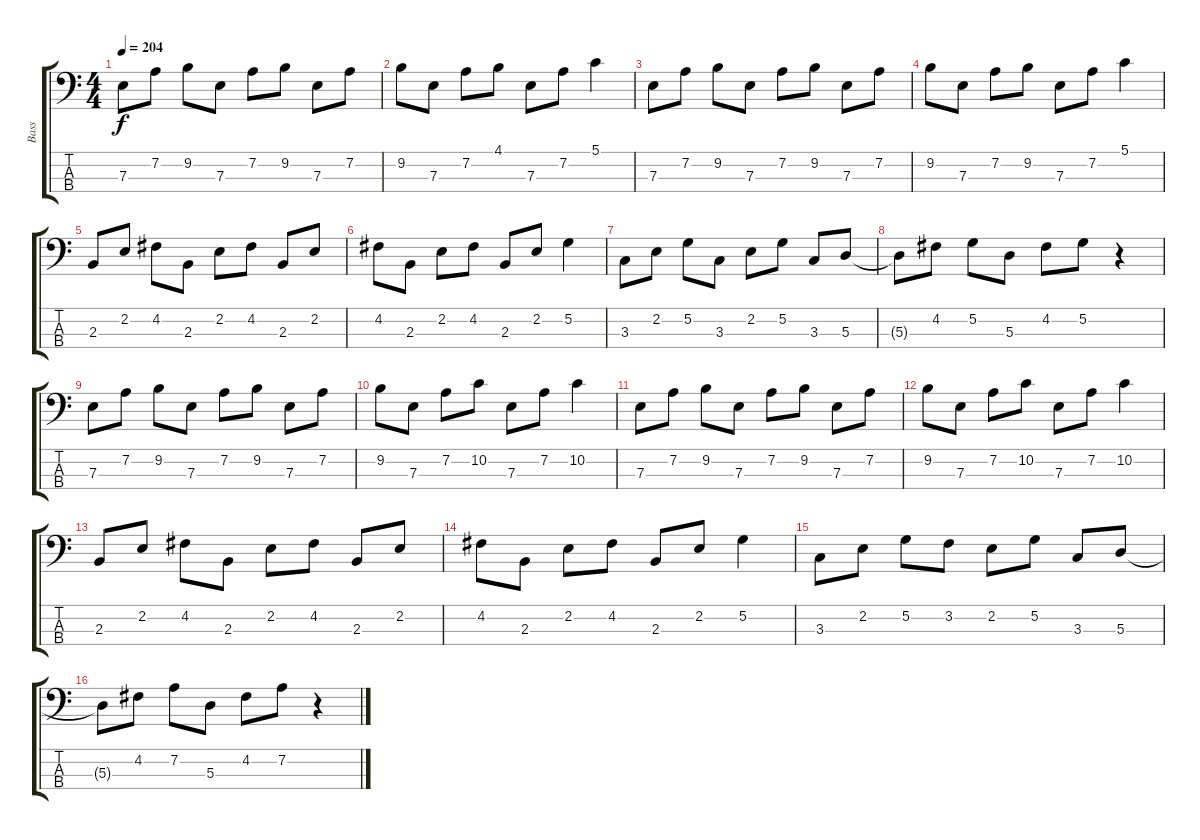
\track ("Bass" "Bass") {instrument electricbasspick}
\staff {score tabs}
\tuning (G2 D2 A1 E1) {hide}
\ts (4 4)
\tempo 204
\clef f4
\ks c
7.3.8{dy f} 7.2.8 9.2.8 7.3.8 7.2.8 9.2.8 7.3.8 7.2.8 |
9.2.8 7.3.8 7.2.8 4.1.8 7.3.8 7.2.8 5.1.4 |
7.3.8 7.2.8 9.2.8 7.3.8 7.2.8 9.2.8 7.3.8 7.2.8 |
9.2.8 7.3.8 7.2.8 9.2.8 7.3.8 7.2.8 5.1.4 |
2.3.8 2.2.8 4.2.8 2.3.8 2.2.8 4.2.8 2.3.8 2.2.8 |
4.2.8 2.3.8 2.2.8 4.2.8 2.3.8 2.2.8 5.2.4 |
3.3.8 2.2.8 5.2.8 3.3.8 2.2.8 5.2.8 3.3.8 5.3.8 |
5.3{t}.8 4.2.8 5.2.8 5.3.8 4.2.8 5.2.8 r.4 |
7.3.8 7.2.8 9.2.8 7.3.8 7.2.8 9.2.8 7.3.8 7.2.8 |
9.2.8 7.3.8 7.2.8 10.2.8 7.3.8 7.2.8 10.2.4 |
7.3.8 7.2.8 9.2.8 7.3.8 7.2.8 9.2.8 7.3.8 7.2.8 |
9.2.8 7.3.8 7.2.8 10.2.8 7.3.8 7.2.8 10.2.4 |
2.3.8 2.2.8 4.2.8 2.3.8 2.2.8 4.2.8 2.3.8 2.2.8 |
4.2.8 2.3.8 2.2.8 4.2.8 2.3.8 2.2.8 5.2.4 |
3.3.8 2.2.8 5.2.8 3.2.8 2.2.8 5.2.8 3.3.8 5.3.8 |
5.3{t}.8 4.2.8 7.2.8 5.3.8 4.2.8 7.2.8 r.4
